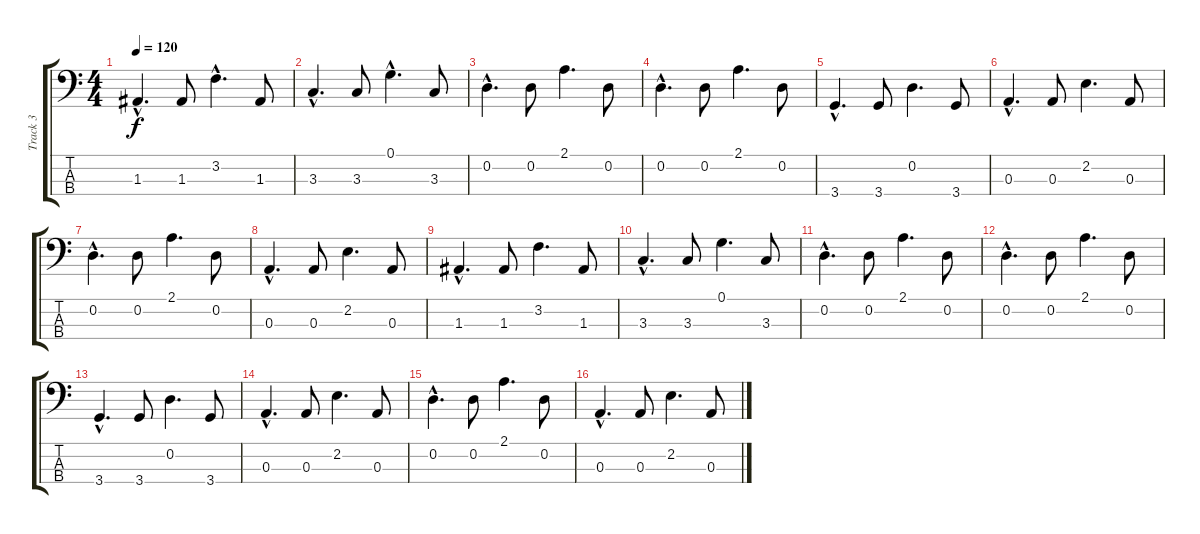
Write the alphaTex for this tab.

\track ("Track 3" "Track 3") {instrument electricbasspick}
\staff {score tabs}
\tuning (G2 D2 A1 E1) {hide}
\ts (4 4)
\tempo 120
\clef f4
\ks c
1.3{hac}.4{d dy f} 1.3.8 3.2{hac}.4{d} 1.3.8 |
3.3{hac}.4{d} 3.3.8 0.1{hac}.4{d} 3.3.8 |
0.2{hac}.4{d} 0.2.8 2.1.4{d} 0.2.8 |
0.2{hac}.4{d} 0.2.8 2.1.4{d} 0.2.8 |
3.4{hac}.4{d} 3.4.8 0.2.4{d} 3.4.8 |
0.3{hac}.4{d} 0.3.8 2.2.4{d} 0.3.8 |
0.2{hac}.4{d} 0.2.8 2.1.4{d} 0.2.8 |
0.3{hac}.4{d} 0.3.8 2.2.4{d} 0.3.8 |
1.3{hac}.4{d} 1.3.8 3.2.4{d} 1.3.8 |
3.3{hac}.4{d} 3.3.8 0.1.4{d} 3.3.8 |
0.2{hac}.4{d} 0.2.8 2.1.4{d} 0.2.8 |
0.2{hac}.4{d} 0.2.8 2.1.4{d} 0.2.8 |
3.4{hac}.4{d} 3.4.8 0.2.4{d} 3.4.8 |
0.3{hac}.4{d} 0.3.8 2.2.4{d} 0.3.8 |
0.2{hac}.4{d} 0.2.8 2.1.4{d} 0.2.8 |
0.3{hac}.4{d} 0.3.8 2.2.4{d} 0.3.8
